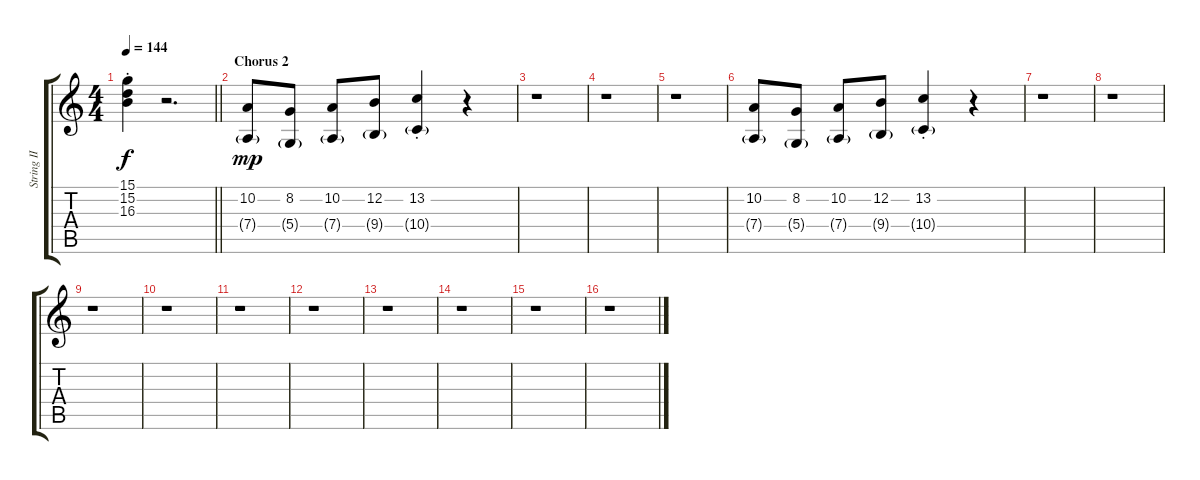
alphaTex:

\track ("String II" "String II") {instrument stringensemble1}
\staff {score tabs}
\tuning (E4 B3 G3 D3 A2 E2) {hide}
\ts (4 4)
\tempo 144
\clef g2
\barLineRight lightlight
\ks c
(15.1{st} 15.2{st} 16.3{st}).4{dy f} r.2{d} |
\section ("" "Chorus 2")
(10.2 7.4{g}).8{dy mp volume 10 balance 14} (8.2 5.4{g}).8 (10.2 7.4{g}).8 (12.2 9.4{g}).8 (13.2{st} 10.4{g st}).4 r.4 |
r.1 |
r.1 |
r.1 |
(10.2 7.4{g}).8 (8.2 5.4{g}).8 (10.2 7.4{g}).8 (12.2 9.4{g}).8 (13.2{st} 10.4{g st}).4 r.4 |
r.1 |
r.1 |
r.1 |
r.1 |
r.1 |
r.1 |
r.1 |
r.1 |
r.1 |
r.1
